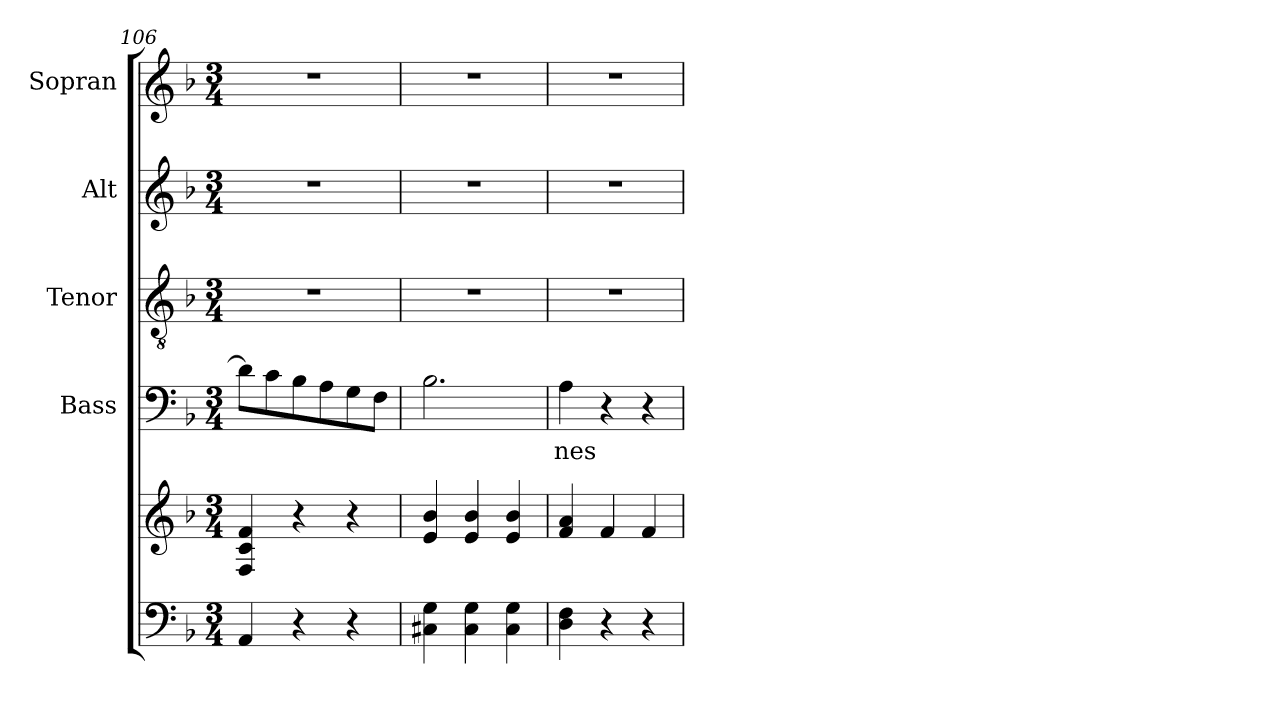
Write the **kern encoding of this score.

**kern	**kern	**kern	**text	**kern	**kern	**kern
*part5	*part5	*part4	*part4	*part3	*part2	*part1
*staff6	*staff5	*staff4	*staff4	*staff3	*staff2	*staff1
*	*	*I"Bass	*	*I"Tenor	*I"Alt	*I"Sopran
*	*	*I'B.	*	*I'T.	*I'A.	*I'S.
*clefF4	*clefG2	*clefF4	*	*clefGv2	*clefG2	*clefG2
*k[b-]	*k[b-]	*k[b-]	*	*k[b-]	*k[b-]	*k[b-]
*F:	*F:	*F:	*	*F:	*F:	*F:
*M3/4	*M3/4	*M3/4	*	*M3/4	*M3/4	*M3/4
=106	=106	=106	=106	=106	=106	=106
4AA/	4F/ 4c/ 4f/	8d\L]	.	2.r	2.r	2.r
.	.	8c\	.	.	.	.
4r	4r	8B-\	.	.	.	.
.	.	8A\	.	.	.	.
4r	4r	8G\	.	.	.	.
.	.	8F\J	.	.	.	.
=107	=107	=107	=107	=107	=107	=107
4C#X\ 4G\	4e/ 4b-/	2.B-\	.	2.r	2.r	2.r
4C#\ 4G\	4e/ 4b-/	.	.	.	.	.
4C#\ 4G\	4e/ 4b-/	.	.	.	.	.
=108	=108	=108	=108	=108	=108	=108
!	!	!	!LO:LY:b	!	!	!
4D\ 4F\	4f/ 4a/	4A\	-nes	2.r	2.r	2.r
4r	4f/	4r	.	.	.	.
4r	4f/	4r	.	.	.	.
=	=	=	=	=	=	=
*-	*-	*-	*-	*-	*-	*-
